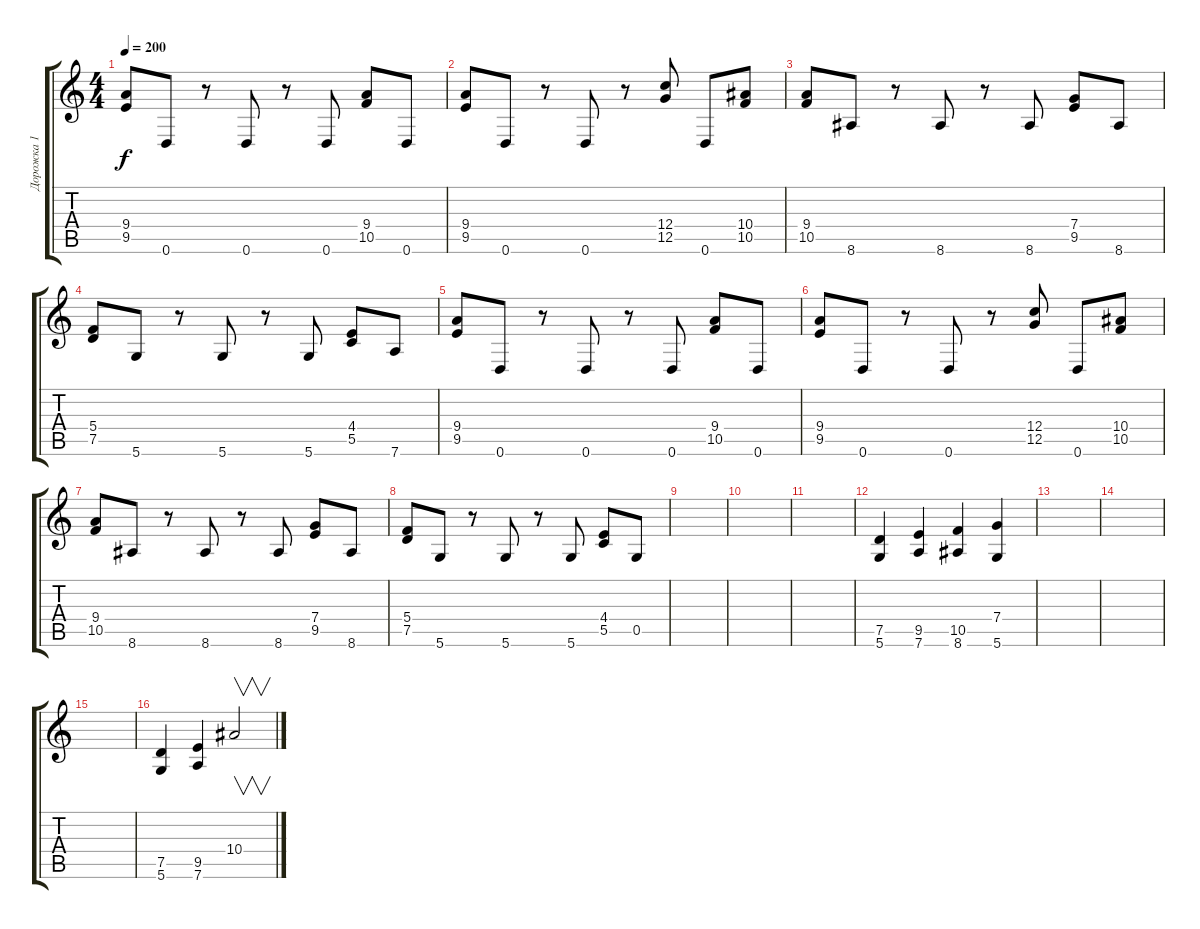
\track ("Дорожка 1" "Дорожка 1") {instrument distortionguitar}
\staff {score tabs}
\tuning (D4 A3 F3 C3 G2 D2) {hide}
\ts (4 4)
\tempo 200
\clef g2
\ks c
(9.4 9.5).8{dy f} 0.6.8 r.8 0.6.8 r.8 0.6.8 (9.4 10.5).8 0.6.8 |
(9.4 9.5).8 0.6.8 r.8 0.6.8 r.8 (12.4 12.5).8 0.6.8 (10.4 10.5).8 |
(9.4 10.5).8 8.6.8 r.8 8.6.8 r.8 8.6.8 (7.4 9.5).8 8.6.8 |
(5.4 7.5).8 5.6.8 r.8 5.6.8 r.8 5.6.8 (4.4 5.5).8 7.6.8 |
(9.4 9.5).8 0.6.8 r.8 0.6.8 r.8 0.6.8 (9.4 10.5).8 0.6.8 |
(9.4 9.5).8 0.6.8 r.8 0.6.8 r.8 (12.4 12.5).8 0.6.8 (10.4 10.5).8 |
(9.4 10.5).8 8.6.8 r.8 8.6.8 r.8 8.6.8 (7.4 9.5).8 8.6.8 |
(5.4 7.5).8 5.6.8 r.8 5.6.8 r.8 5.6.8 (4.4 5.5).8 0.5.8 |
|
|
|
(7.5 5.6).4 (9.5 7.6).4 (10.5 8.6).4 (7.4 5.6).4 |
|
|
|
(7.5 5.6).4 (9.5 7.6).4 10.4.2{v}
